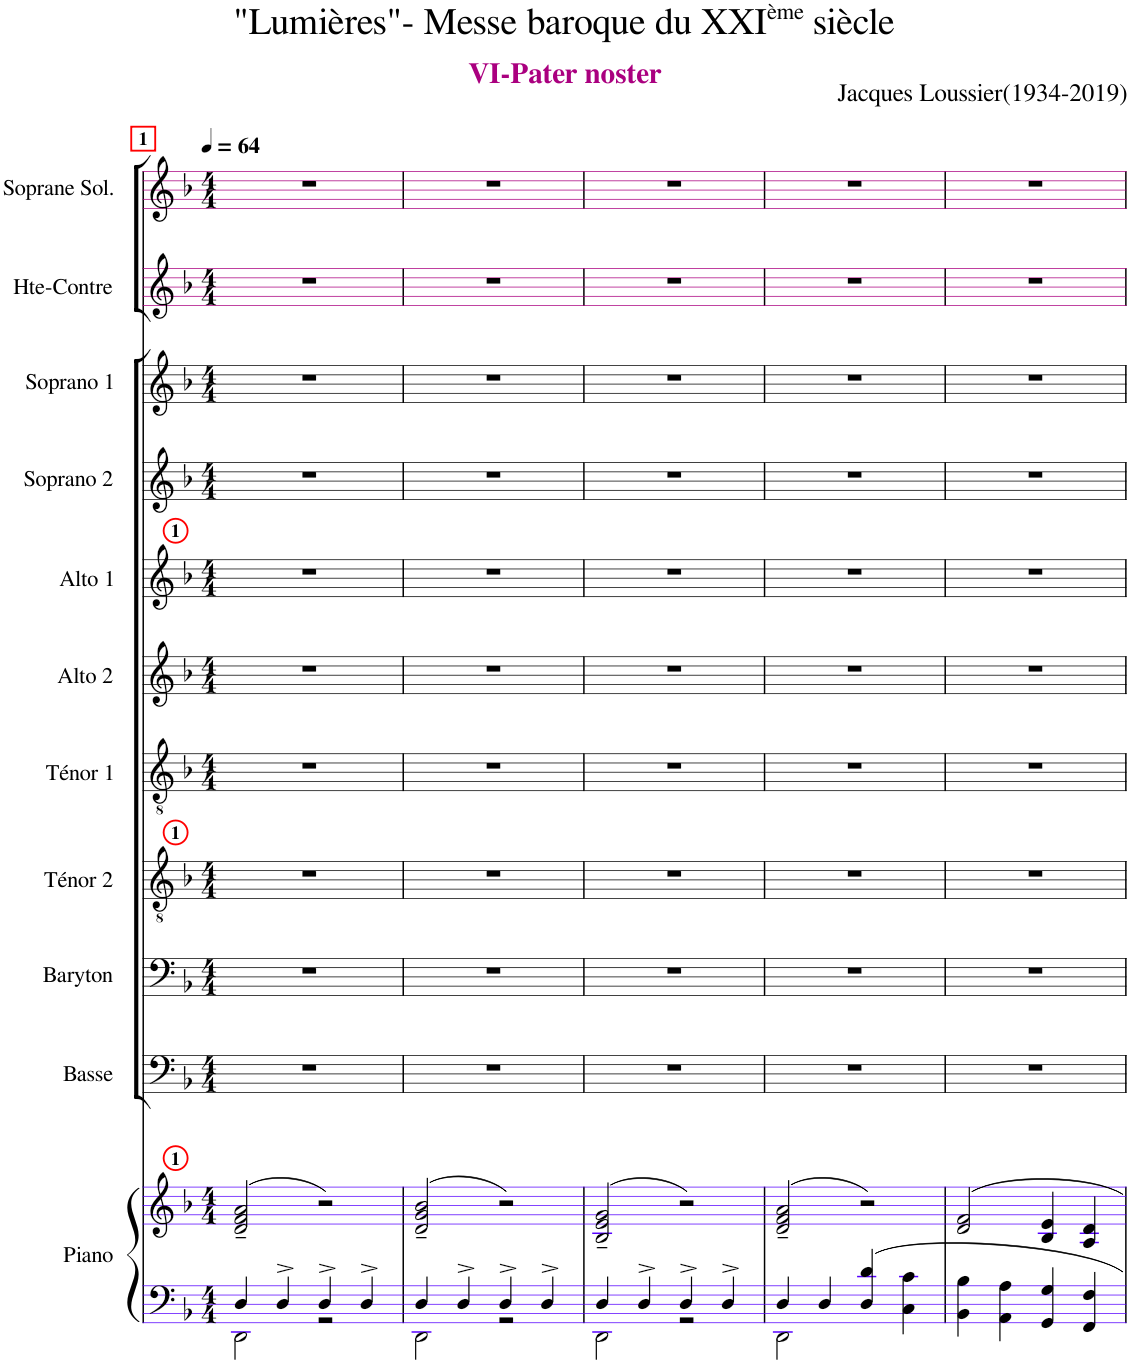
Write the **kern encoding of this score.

**kern	**kern	**kern	**kern	**kern	**kern	**kern	**kern	**kern	**kern	**kern	**kern
*part11	*part11	*part10	*part9	*part8	*part7	*part6	*part5	*part4	*part3	*part2	*part1
*staff12	*staff11	*staff10	*staff9	*staff8	*staff7	*staff6	*staff5	*staff4	*staff3	*staff2	*staff1
*I"Piano	*	*I"Basse	*I"Baryton	*I"Ténor 2	*I"Ténor 1	*I"Alto 2	*I"Alto 1	*I"Soprano 2	*I"Soprano 1	*I"Hte-Contre	*I"Soprane Sol.
*I'Pia.	*	*I'B.	*I'Bar.	*I'T.2	*I'T.1	*I'A.2	*I'A.1	*I'S.2	*I'S.1	*I'Hte.C	*I'S.Sol
*stria5	*stria5	*	*	*	*	*	*	*	*	*stria5	*stria5
*clefF4	*clefG2	*clefF4	*clefF4	*clefGv2	*clefGv2	*clefG2	*clefG2	*clefG2	*clefG2	*clefG2	*clefG2
*k[b-]	*k[b-]	*k[b-]	*k[b-]	*k[b-]	*k[b-]	*k[b-]	*k[b-]	*k[b-]	*k[b-]	*k[b-]	*k[b-]
*M4/4	*M4/4	*M4/4	*M4/4	*M4/4	*M4/4	*M4/4	*M4/4	*M4/4	*M4/4	*M4/4	*M4/4
*MM64	*MM64	*MM64	*MM64	*MM64	*MM64	*MM64	*MM64	*MM64	*MM64	*MM64	*MM64
=1	=1	=1	=1	=1	=1	=1	=1	=1	=1	=1	=1
*^	*	*	*	*	*	*	*	*	*	*	*
!	!	!	!	!	!	!	!	!LO:TX:a:B:t=1	!	!	!	!
!	!	!	!	!	!LO:TX:a:B:t=1	!	!	!	!	!	!	!
!	!	!LO:TX:a:B:t=1	!	!	!	!	!	!	!	!	!	!
4D/	2DD\	(>2d/~ 2f/~ 2a/~	1r	1r	1r	1r	1r	1r	1r	1r	1r	1r
4D^/	.	.	.	.	.	.	.	.	.	.	.	.
4D^/	2r	2r)	.	.	.	.	.	.	.	.	.	.
4D^/	.	.	.	.	.	.	.	.	.	.	.	.
=2	=2	=2	=2	=2	=2	=2	=2	=2	=2	=2	=2	=2
4D/	2DD\	(>2d/~ 2g/~ 2b-/~	1r	1r	1r	1r	1r	1r	1r	1r	1r	1r
4D^/	.	.	.	.	.	.	.	.	.	.	.	.
4D^/	2r	2r)	.	.	.	.	.	.	.	.	.	.
4D^/	.	.	.	.	.	.	.	.	.	.	.	.
=3	=3	=3	=3	=3	=3	=3	=3	=3	=3	=3	=3	=3
4D/	2DD\	(>2B-/~ 2e/~ 2g/~	1r	1r	1r	1r	1r	1r	1r	1r	1r	1r
4D^/	.	.	.	.	.	.	.	.	.	.	.	.
4D^/	2r	2r)	.	.	.	.	.	.	.	.	.	.
4D^/	.	.	.	.	.	.	.	.	.	.	.	.
=4	=4	=4	=4	=4	=4	=4	=4	=4	=4	=4	=4	=4
4D/	2DD\	(>2d/~ 2f/~ 2a/~	1r	1r	1r	1r	1r	1r	1r	1r	1r	1r
4D/	.	.	.	.	.	.	.	.	.	.	.	.
4D/ 4d/	2ryy	2r)	.	.	.	.	.	.	.	.	.	.
4C\ 4c\	.	.	.	.	.	.	.	.	.	.	.	.
*v	*v	*	*	*	*	*	*	*	*	*	*	*
=5	=5	=5	=5	=5	=5	=5	=5	=5	=5	=5	=5
4BB-\ 4B-\	2d/ 2f/	1r	1r	1r	1r	1r	1r	1r	1r	1r	1r
4AA\ 4A\	.	.	.	.	.	.	.	.	.	.	.
4GG/ 4G/	4B-/ 4e/	.	.	.	.	.	.	.	.	.	.
4FF/ 4F/	4A/ 4d/	.	.	.	.	.	.	.	.	.	.
=	=	=	=	=	=	=	=	=	=	=	=
*-	*-	*-	*-	*-	*-	*-	*-	*-	*-	*-	*-
